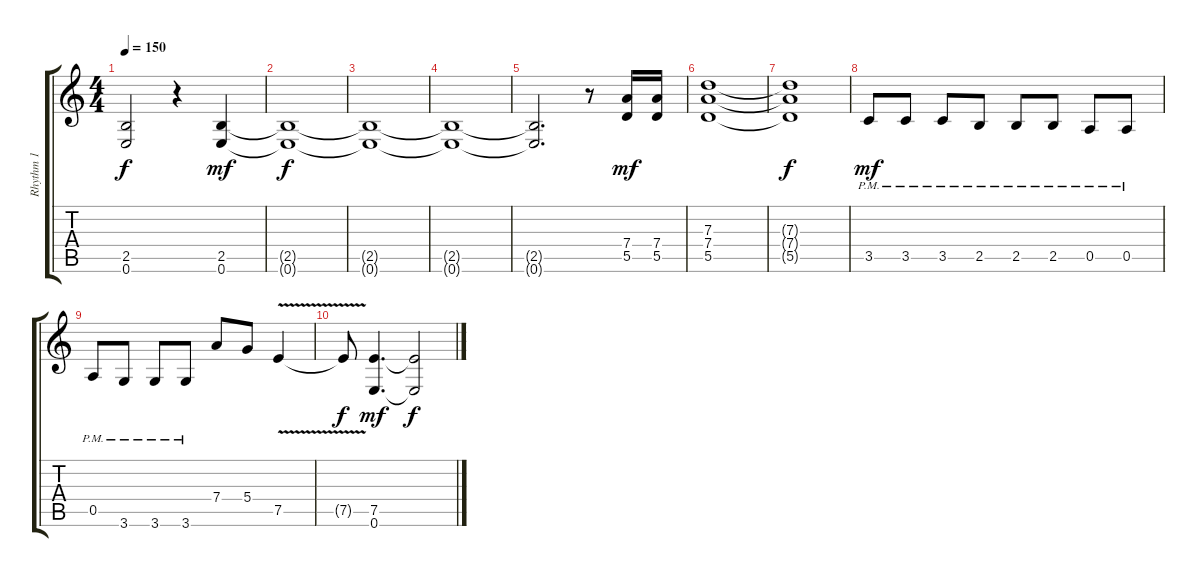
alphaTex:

\track ("Rhythm 1" "Rhythm 1") {instrument distortionguitar}
\staff {score tabs}
\tuning (E4 B3 G3 D3 A2 E2) {hide}
\ts (4 4)
\tempo 150
\clef g2
\ks c
(2.5{t} 0.6{t}).2{dy f} r.4 (2.5 0.6).4{dy mf} |
(2.5{t} 0.6{t}).1{dy f} |
(2.5{t} 0.6{t}).1 |
(2.5{t} 0.6{t}).1 |
(2.5{t} 0.6{t}).2{d} r.8 (7.4 5.5).16{dy mf} (7.4 5.5).16 |
(7.3 7.4 5.5).1 |
(7.3{t} 7.4{t} 5.5{t}).1{dy f} |
3.5{pm}.8{dy mf} 3.5{pm}.8 3.5{pm}.8 2.5{pm}.8 2.5{pm}.8 2.5{pm}.8 0.5{pm}.8 0.5{pm}.8 |
0.5{pm}.8 3.6{pm}.8 3.6{pm}.8 3.6{pm}.8 7.4.8 5.4.8 7.5{v}.4 |
7.5{t}.8{dy f} (7.5 0.6).4{d dy mf} (7.5{t} 0.6{t}).2{dy f}
